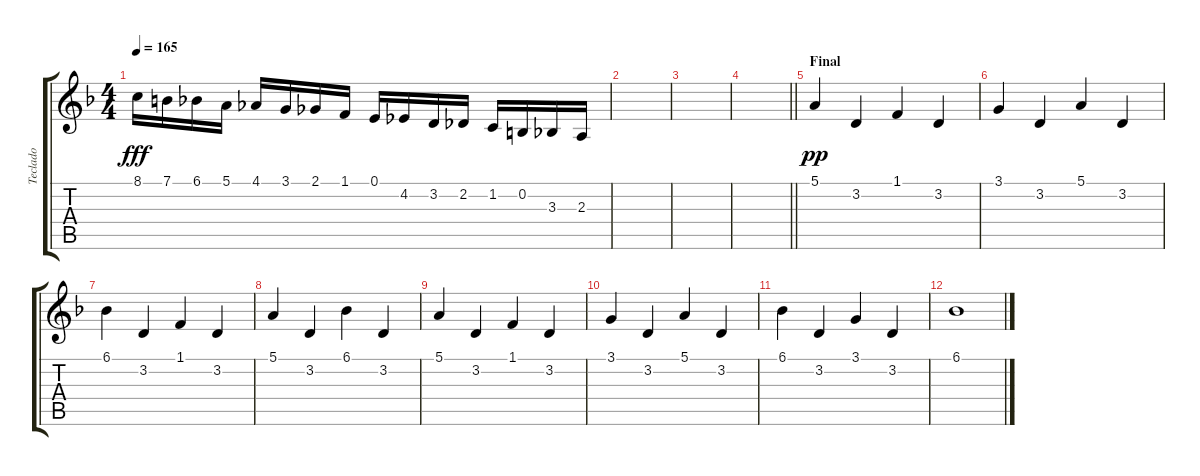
\track ("Teclado" "Teclado") {instrument stringensemble1}
\staff {score tabs}
\tuning (E4 B3 G3 D3 A2 D2) {hide}
\ts (4 4)
\tempo 165
\clef g2
\ks f
8.1.16{dy fff} 7.1.16 6.1.16 5.1.16 4.1.16 3.1.16 2.1.16 1.1.16 0.1.16 4.2.16 3.2.16 2.2.16 1.2.16 0.2.16 3.3.16 2.3.16 |
|
|
\barLineRight lightlight
|
\section ("" "Final")
5.1.4{dy pp instrument musicbox} 3.2.4 1.1.4 3.2.4 |
3.1.4 3.2.4 5.1.4 3.2.4 |
6.1.4 3.2.4 1.1.4 3.2.4 |
5.1.4 3.2.4 6.1.4 3.2.4 |
5.1.4 3.2.4 1.1.4 3.2.4 |
3.1.4 3.2.4 5.1.4 3.2.4 |
6.1.4 3.2.4 3.1.4 3.2.4 |
6.1.1
